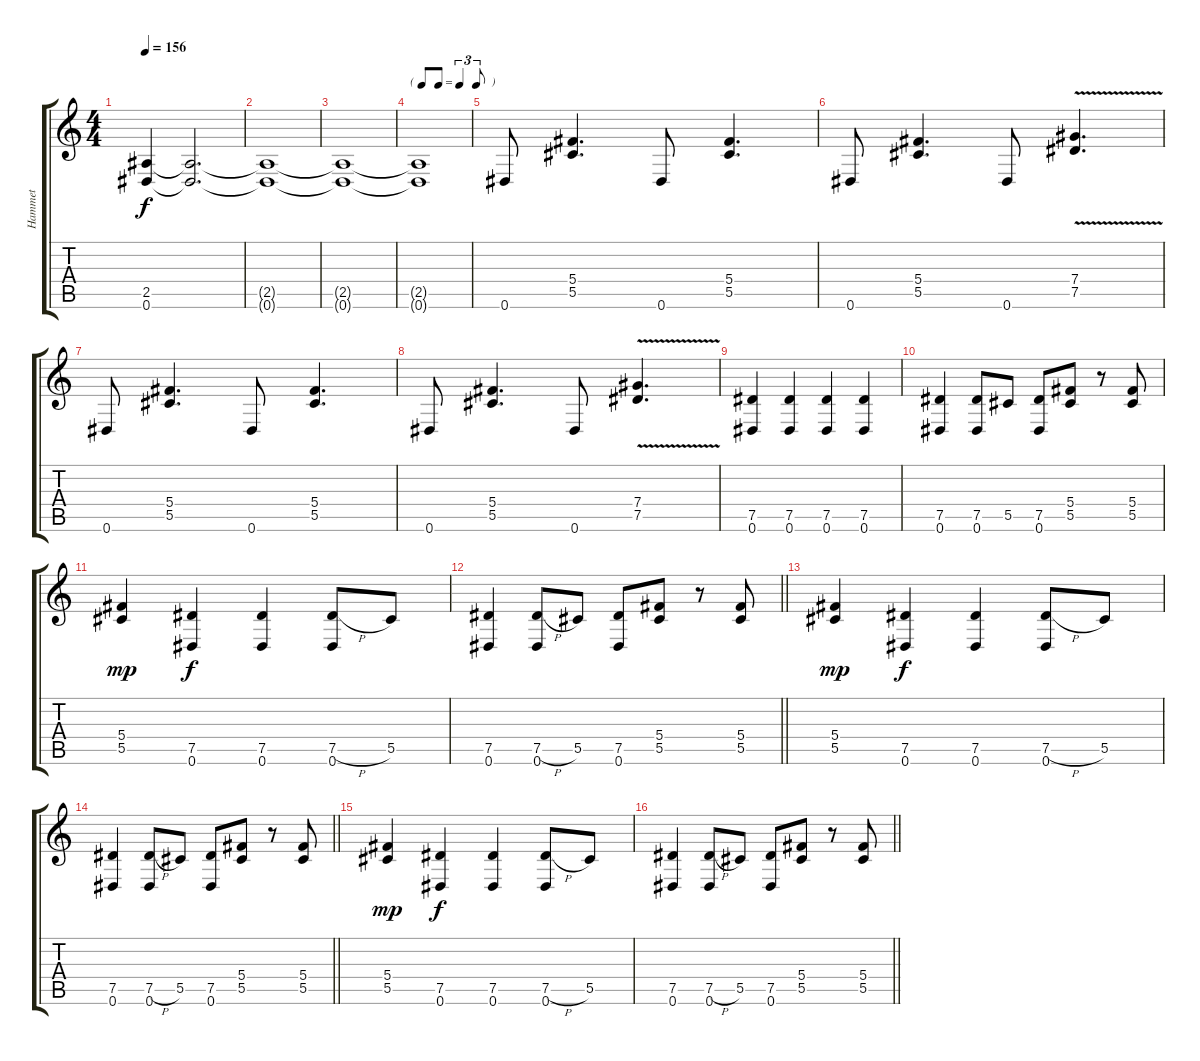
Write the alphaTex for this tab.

\track ("Hammet" "Hammet") {instrument distortionguitar}
\staff {score tabs}
\tuning (Eb4 Bb3 Gb3 Db3 Ab2 Eb2) {hide}
\ts (4 4)
\tempo 156
\clef g2
\ks c
(2.5 0.6).4{dy f volume 0 instrument distortionguitar} (2.5{t} 0.6{t}).2{d volume 7} |
(2.5{t} 0.6{t}).1 |
(2.5{t} 0.6{t}).1 |
\tf triplet8th
(2.5{t} 0.6{t}).1 |
0.6.8{volume 11} (5.4 5.5).4{d} 0.6.8 (5.4 5.5).4{d} |
0.6.8 (5.4 5.5).4{d} 0.6.8 (7.4{v} 7.5{v}).4{d} |
0.6.8 (5.4 5.5).4{d} 0.6.8 (5.4 5.5).4{d} |
0.6.8 (5.4 5.5).4{d} 0.6.8 (7.4{v} 7.5{v}).4{d} |
(7.5 0.6).4 (7.5 0.6).4 (7.5 0.6).4 (7.5 0.6).4 |
(7.5 0.6).4 (7.5 0.6).8 5.5.8 (7.5 0.6).8 (5.4 5.5).8 r.8 (5.4 5.5).8 |
(5.4 5.5).4{dy mp} (7.5 0.6).4{dy f} (7.5 0.6).4 (7.5{h} 0.6).8 5.5.8 |
\barLineRight lightlight
(7.5 0.6).4 (7.5{h} 0.6).8 5.5.8 (7.5 0.6).8 (5.4 5.5).8 r.8 (5.4 5.5).8 |
(5.4 5.5).4{dy mp} (7.5 0.6).4{dy f} (7.5 0.6).4 (7.5{h} 0.6).8 5.5.8 |
\barLineRight lightlight
(7.5 0.6).4 (7.5{h} 0.6).8 5.5.8 (7.5 0.6).8 (5.4 5.5).8 r.8 (5.4 5.5).8 |
(5.4 5.5).4{dy mp} (7.5 0.6).4{dy f} (7.5 0.6).4 (7.5{h} 0.6).8 5.5.8 |
\barLineRight lightlight
(7.5 0.6).4 (7.5{h} 0.6).8 5.5.8 (7.5 0.6).8 (5.4 5.5).8 r.8 (5.4 5.5).8
